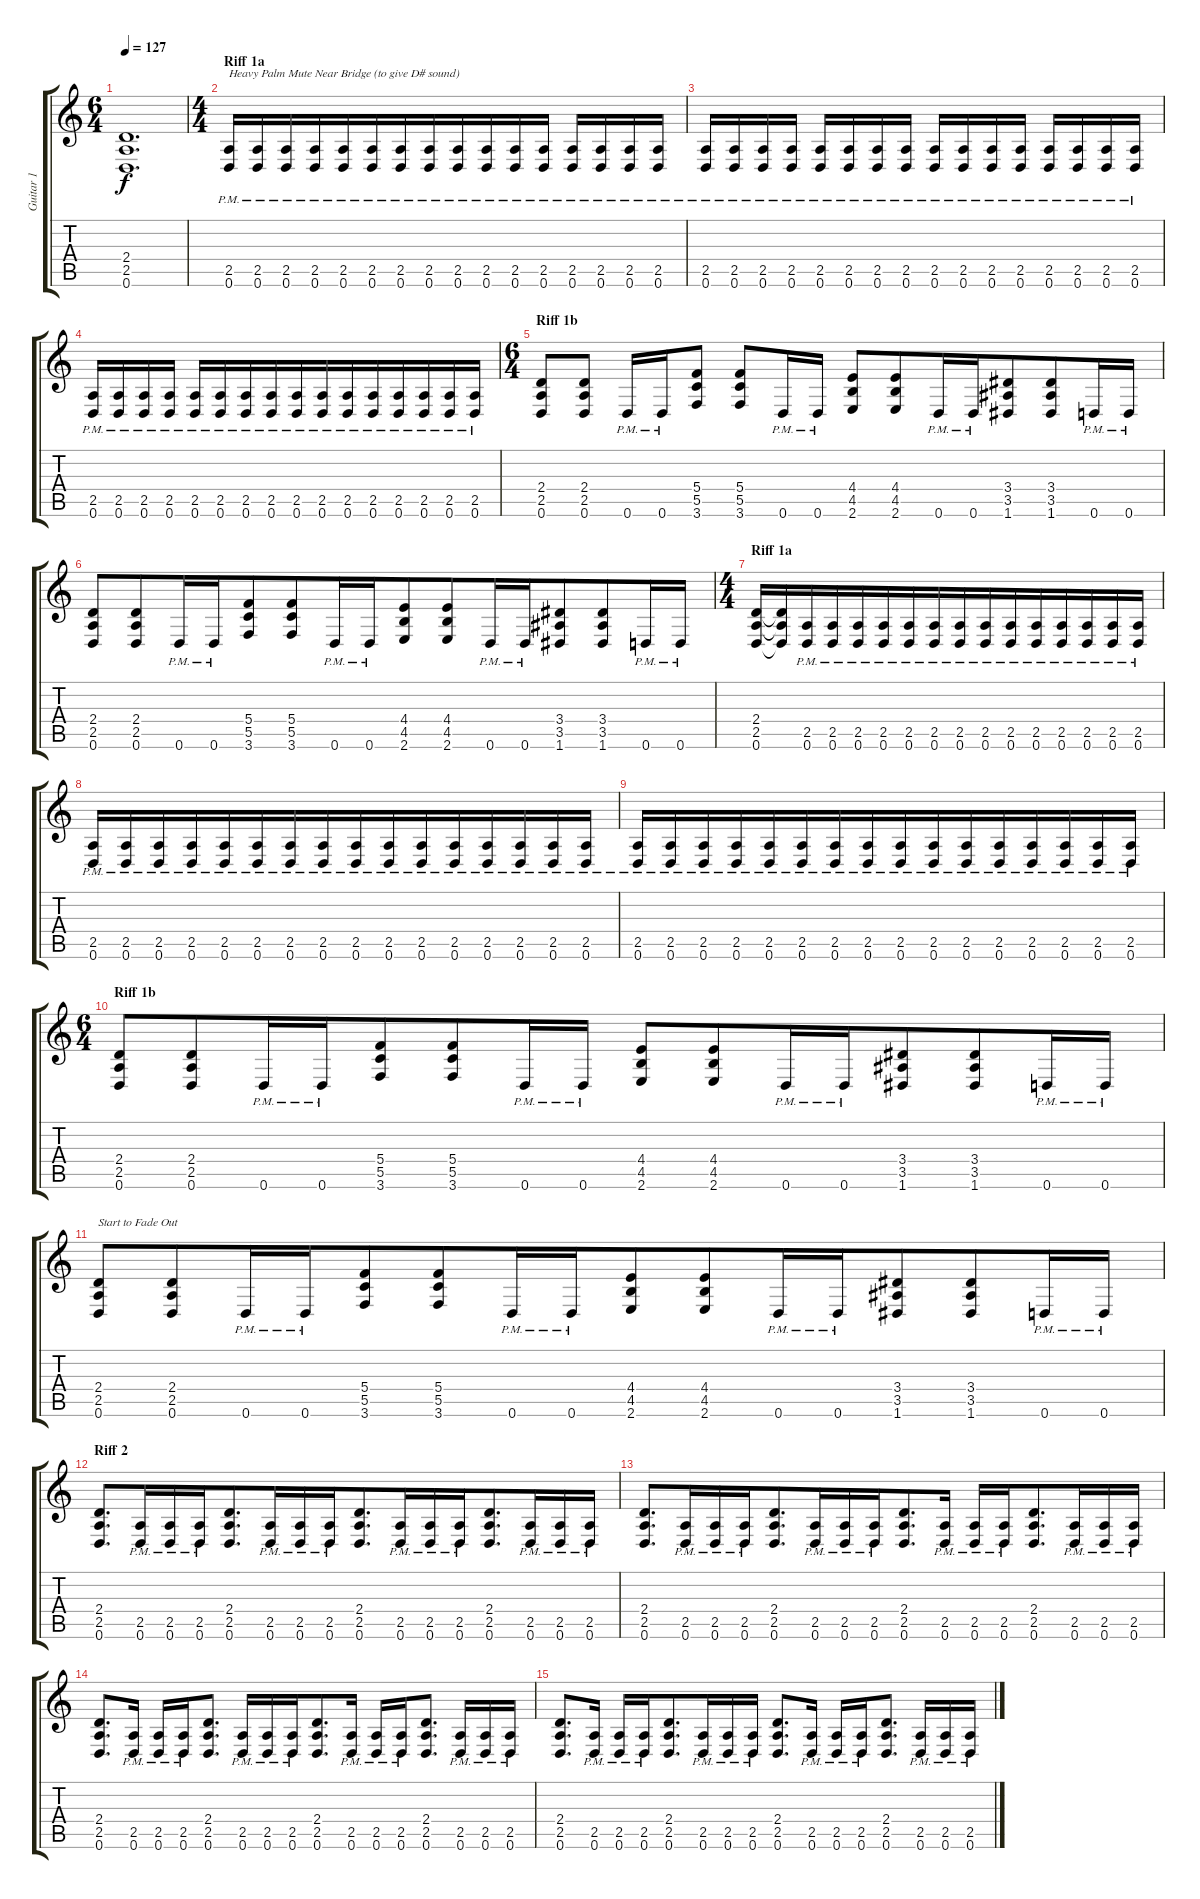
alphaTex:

\track ("Guitar 1" "Guitar 1") {instrument distortionguitar}
\staff {score tabs}
\tuning (D4 A3 F3 C3 G2 D2) {hide}
\ts (6 4)
\tempo 127
\clef g2
\ks c
(2.4 2.5 0.6).1{d dy f} |
\ts (4 4)
\section ("" "Riff 1a")
(2.5{pm} 0.6{pm}).16{txt "Heavy Palm Mute Near Bridge (to give D# sound)" beam merge} (2.5{pm} 0.6{pm}).16 (2.5{pm} 0.6{pm}).16 (2.5{pm} 0.6{pm}).16{beam merge} (2.5{pm} 0.6{pm}).16 (2.5{pm} 0.6{pm}).16 (2.5{pm} 0.6{pm}).16 (2.5{pm} 0.6{pm}).16{beam merge} (2.5{pm} 0.6{pm}).16 (2.5{pm} 0.6{pm}).16 (2.5{pm} 0.6{pm}).16 (2.5{pm} 0.6{pm}).16 (2.5{pm} 0.6{pm}).16 (2.5{pm} 0.6{pm}).16{beam merge} (2.5{pm} 0.6{pm}).16 (2.5{pm} 0.6{pm}).16 |
(2.5{pm} 0.6{pm}).16 (2.5{pm} 0.6{pm}).16 (2.5{pm} 0.6{pm}).16{beam merge} (2.5{pm} 0.6{pm}).16 (2.5{pm} 0.6{pm}).16 (2.5{pm} 0.6{pm}).16 (2.5{pm} 0.6{pm}).16 (2.5{pm} 0.6{pm}).16 (2.5{pm} 0.6{pm}).16 (2.5{pm} 0.6{pm}).16 (2.5{pm} 0.6{pm}).16 (2.5{pm} 0.6{pm}).16 (2.5{pm} 0.6{pm}).16 (2.5{pm} 0.6{pm}).16{beam merge} (2.5{pm} 0.6{pm}).16{beam merge} (2.5{pm} 0.6{pm}).16 |
(2.5{pm} 0.6{pm}).16{beam merge} (2.5{pm} 0.6{pm}).16 (2.5{pm} 0.6{pm}).16 (2.5{pm} 0.6{pm}).16 (2.5{pm} 0.6{pm}).16{beam merge} (2.5{pm} 0.6{pm}).16{beam merge} (2.5{pm} 0.6{pm}).16 (2.5{pm} 0.6{pm}).16{beam merge} (2.5{pm} 0.6{pm}).16 (2.5{pm} 0.6{pm}).16{beam merge} (2.5{pm} 0.6{pm}).16 (2.5{pm} 0.6{pm}).16{beam merge} (2.5{pm} 0.6{pm}).16 (2.5{pm} 0.6{pm}).16 (2.5{pm} 0.6{pm}).16{beam merge} (2.5{pm} 0.6{pm}).16 |
\ts (6 4)
\section ("" "Riff 1b")
(2.4 2.5 0.6).8 (2.4 2.5 0.6).8 0.6{pm}.16 0.6{pm}.16{beam merge} (5.4 5.5 3.6).8 (5.4 5.5 3.6).8 0.6{pm}.16 0.6{pm}.16 (4.4 4.5 2.6).8{beam merge} (4.4 4.5 2.6).8{beam merge} 0.6{pm}.16 0.6{pm}.16{beam merge} (3.4 3.5 1.6).8{beam merge} (3.4 3.5 1.6).8{beam merge} 0.6{pm}.16 0.6{pm}.16 |
(2.4 2.5 0.6).8{beam merge} (2.4 2.5 0.6).8{beam merge} 0.6{pm}.16{beam merge} 0.6{pm}.16{beam merge} (5.4 5.5 3.6).8{beam merge} (5.4 5.5 3.6).8{beam merge} 0.6{pm}.16{beam merge} 0.6{pm}.16{beam merge} (4.4 4.5 2.6).8{beam merge} (4.4 4.5 2.6).8{beam merge} 0.6{pm}.16 0.6{pm}.16{beam merge} (3.4 3.5 1.6).8{beam merge} (3.4 3.5 1.6).8{beam merge} 0.6{pm}.16{beam merge} 0.6{pm}.16 |
\ts (4 4)
\section ("" "Riff 1a")
(2.4 2.5 0.6).16{beam merge} (2.4{t} 2.5{t} 0.6{t}).16{beam merge} (2.5{pm} 0.6{pm}).16{beam merge} (2.5{pm} 0.6{pm}).16{beam merge} (2.5{pm} 0.6{pm}).16 (2.5{pm} 0.6{pm}).16{beam merge} (2.5{pm} 0.6{pm}).16 (2.5{pm} 0.6{pm}).16{beam merge} (2.5{pm} 0.6{pm}).16{beam merge} (2.5{pm} 0.6{pm}).16{beam merge} (2.5{pm} 0.6{pm}).16{beam merge} (2.5{pm} 0.6{pm}).16{beam merge} (2.5{pm} 0.6{pm}).16{beam merge} (2.5{pm} 0.6{pm}).16{beam merge} (2.5{pm} 0.6{pm}).16 (2.5{pm} 0.6{pm}).16 |
(2.5{pm} 0.6{pm}).16 (2.5{pm} 0.6{pm}).16{beam merge} (2.5{pm} 0.6{pm}).16 (2.5{pm} 0.6{pm}).16{beam merge} (2.5{pm} 0.6{pm}).16{beam merge} (2.5{pm} 0.6{pm}).16{beam merge} (2.5{pm} 0.6{pm}).16{beam merge} (2.5{pm} 0.6{pm}).16{beam merge} (2.5{pm} 0.6{pm}).16{beam merge} (2.5{pm} 0.6{pm}).16{beam merge} (2.5{pm} 0.6{pm}).16 (2.5{pm} 0.6{pm}).16{beam merge} (2.5{pm} 0.6{pm}).16 (2.5{pm} 0.6{pm}).16{beam merge} (2.5{pm} 0.6{pm}).16{beam merge} (2.5{pm} 0.6{pm}).16 |
(2.5{pm} 0.6{pm}).16{beam merge} (2.5{pm} 0.6{pm}).16{beam merge} (2.5{pm} 0.6{pm}).16{beam merge} (2.5{pm} 0.6{pm}).16{beam merge} (2.5{pm} 0.6{pm}).16 (2.5{pm} 0.6{pm}).16{beam merge} (2.5{pm} 0.6{pm}).16 (2.5{pm} 0.6{pm}).16{beam merge} (2.5{pm} 0.6{pm}).16 (2.5{pm} 0.6{pm}).16{beam merge} (2.5{pm} 0.6{pm}).16{beam merge} (2.5{pm} 0.6{pm}).16{beam merge} (2.5{pm} 0.6{pm}).16{beam merge} (2.5{pm} 0.6{pm}).16{beam merge} (2.5{pm} 0.6{pm}).16 (2.5{pm} 0.6{pm}).16 |
\ts (6 4)
\section ("" "Riff 1b")
(2.4 2.5 0.6).8{beam merge} (2.4 2.5 0.6).8{beam merge} 0.6{pm}.16 0.6{pm}.16{beam merge} (5.4 5.5 3.6).8{beam merge} (5.4 5.5 3.6).8{beam merge} 0.6{pm}.16{beam merge} 0.6{pm}.16 (4.4 4.5 2.6).8{beam merge} (4.4 4.5 2.6).8{beam merge} 0.6{pm}.16 0.6{pm}.16{beam merge} (3.4 3.5 1.6).8{beam merge} (3.4 3.5 1.6).8{beam merge} 0.6{pm}.16 0.6{pm}.16 |
(2.4 2.5 0.6).8{txt "Start to Fade Out" volume 13 beam merge} (2.4 2.5 0.6).8{beam merge} 0.6{pm}.16{beam merge} 0.6{pm}.16{beam merge} (5.4 5.5 3.6).8{beam merge} (5.4 5.5 3.6).8 0.6{pm}.16{beam merge} 0.6{pm}.16{beam merge} (4.4 4.5 2.6).8{beam merge} (4.4 4.5 2.6).8{beam merge} 0.6{pm}.16{beam merge} 0.6{pm}.16{beam merge} (3.4 3.5 1.6).8{beam merge} (3.4 3.5 1.6).8{beam merge} 0.6{pm}.16{beam merge} 0.6{pm}.16 |
\section ("" "Riff 2")
(2.4 2.5 0.6).8{d beam merge} (2.5{pm} 0.6{pm}).16{beam merge} (2.5{pm} 0.6{pm}).16 (2.5{pm} 0.6{pm}).16{beam merge} (2.4 2.5 0.6).8{d beam merge} (2.5{pm} 0.6{pm}).16{beam merge} (2.5{pm} 0.6{pm}).16 (2.5{pm} 0.6{pm}).16{beam merge} (2.4 2.5 0.6).8{d volume 7 beam merge} (2.5{pm} 0.6{pm}).16{beam merge} (2.5{pm} 0.6{pm}).16{beam merge} (2.5{pm} 0.6{pm}).16{beam merge} (2.4 2.5 0.6).8{d beam merge} (2.5{pm} 0.6{pm}).16 (2.5{pm} 0.6{pm}).16{beam merge} (2.5{pm} 0.6{pm}).16 |
(2.4 2.5 0.6).8{d beam merge} (2.5{pm} 0.6{pm}).16{beam merge} (2.5{pm} 0.6{pm}).16{beam merge} (2.5{pm} 0.6{pm}).16{beam merge} (2.4 2.5 0.6).8{d beam merge} (2.5{pm} 0.6{pm}).16{beam merge} (2.5{pm} 0.6{pm}).16{beam merge} (2.5{pm} 0.6{pm}).16{beam merge} (2.4 2.5 0.6).8{d beam merge} (2.5{pm} 0.6{pm}).16 (2.5{pm} 0.6{pm}).16{beam merge} (2.5{pm} 0.6{pm}).16{beam merge} (2.4 2.5 0.6).8{d beam merge} (2.5{pm} 0.6{pm}).16 (2.5{pm} 0.6{pm}).16{beam merge} (2.5{pm} 0.6{pm}).16 |
(2.4 2.5 0.6).8{d} (2.5{pm} 0.6{pm}).16 (2.5{pm} 0.6{pm}).16 (2.5{pm} 0.6{pm}).16 (2.4 2.5 0.6).8{d} (2.5{pm} 0.6{pm}).16 (2.5{pm} 0.6{pm}).16{beam merge} (2.5{pm} 0.6{pm}).16{beam merge} (2.4 2.5 0.6).8{d volume 0 beam merge} (2.5{pm} 0.6{pm}).16 (2.5{pm} 0.6{pm}).16{beam merge} (2.5{pm} 0.6{pm}).16 (2.4 2.5 0.6).8{d} (2.5{pm} 0.6{pm}).16 (2.5{pm} 0.6{pm}).16{beam merge} (2.5{pm} 0.6{pm}).16 |
(2.4 2.5 0.6).8{d} (2.5{pm} 0.6{pm}).16 (2.5{pm} 0.6{pm}).16 (2.5{pm} 0.6{pm}).16 (2.4 2.5 0.6).8{d beam merge} (2.5{pm} 0.6{pm}).16 (2.5{pm} 0.6{pm}).16{beam merge} (2.5{pm} 0.6{pm}).16 (2.4 2.5 0.6).8{d beam merge} (2.5{pm} 0.6{pm}).16 (2.5{pm} 0.6{pm}).16 (2.5{pm} 0.6{pm}).16 (2.4 2.5 0.6).8{d} (2.5{pm} 0.6{pm}).16 (2.5{pm} 0.6{pm}).16 (2.5{pm} 0.6{pm}).16
